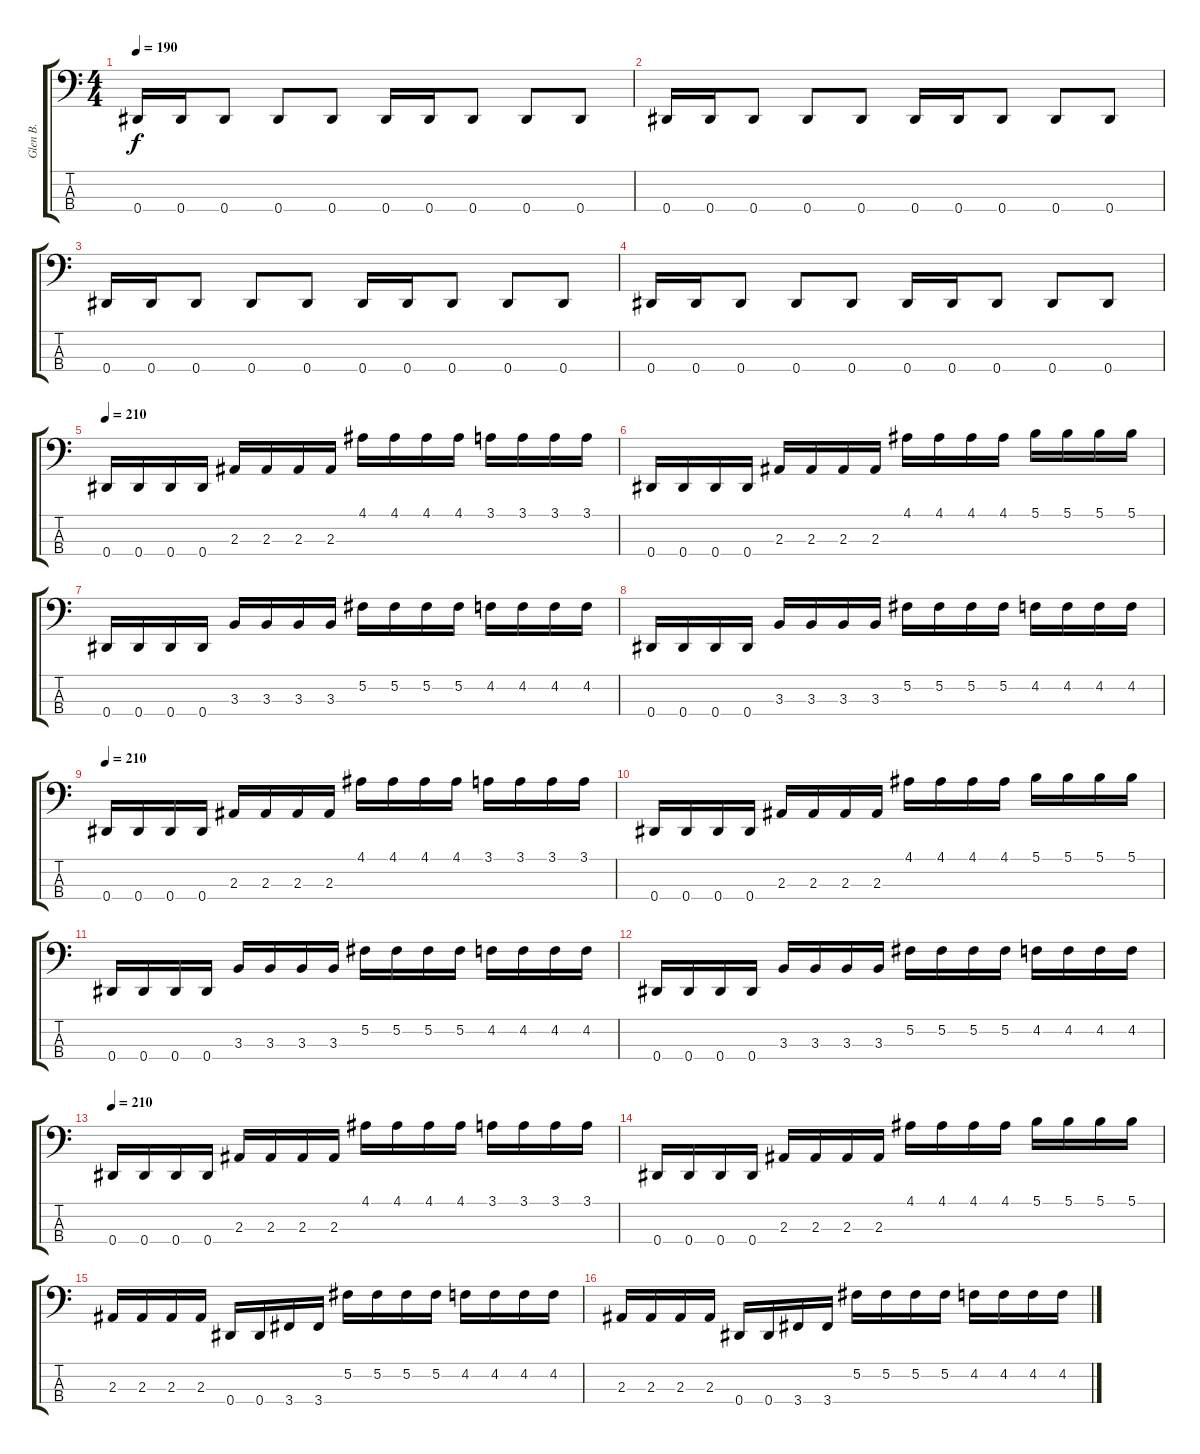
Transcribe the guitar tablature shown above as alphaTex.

\track ("Glen B." "Glen B.") {instrument electricbasspick}
\staff {score tabs}
\tuning (Gb2 Db2 Ab1 Eb1) {hide}
\ts (4 4)
\tempo 190
\clef f4
\ks c
0.4.16{dy f} 0.4.16 0.4.8 0.4.8 0.4.8 0.4.16 0.4.16 0.4.8 0.4.8 0.4.8 |
0.4.16 0.4.16 0.4.8 0.4.8 0.4.8 0.4.16 0.4.16 0.4.8 0.4.8 0.4.8 |
0.4.16 0.4.16 0.4.8 0.4.8 0.4.8 0.4.16 0.4.16 0.4.8 0.4.8 0.4.8 |
0.4.16 0.4.16 0.4.8 0.4.8 0.4.8 0.4.16 0.4.16 0.4.8 0.4.8 0.4.8 |
\tempo 210
0.4.16 0.4.16 0.4.16 0.4.16 2.3.16 2.3.16 2.3.16 2.3.16 4.1.16 4.1.16 4.1.16 4.1.16 3.1.16 3.1.16 3.1.16 3.1.16 |
0.4.16 0.4.16 0.4.16 0.4.16 2.3.16 2.3.16 2.3.16 2.3.16 4.1.16 4.1.16 4.1.16 4.1.16 5.1.16 5.1.16 5.1.16 5.1.16 |
0.4.16 0.4.16 0.4.16 0.4.16 3.3.16 3.3.16 3.3.16 3.3.16 5.2.16 5.2.16 5.2.16 5.2.16 4.2.16 4.2.16 4.2.16 4.2.16 |
0.4.16 0.4.16 0.4.16 0.4.16 3.3.16 3.3.16 3.3.16 3.3.16 5.2.16 5.2.16 5.2.16 5.2.16 4.2.16 4.2.16 4.2.16 4.2.16 |
\tempo 210
0.4.16 0.4.16 0.4.16 0.4.16 2.3.16 2.3.16 2.3.16 2.3.16 4.1.16 4.1.16 4.1.16 4.1.16 3.1.16 3.1.16 3.1.16 3.1.16 |
0.4.16 0.4.16 0.4.16 0.4.16 2.3.16 2.3.16 2.3.16 2.3.16 4.1.16 4.1.16 4.1.16 4.1.16 5.1.16 5.1.16 5.1.16 5.1.16 |
0.4.16 0.4.16 0.4.16 0.4.16 3.3.16 3.3.16 3.3.16 3.3.16 5.2.16 5.2.16 5.2.16 5.2.16 4.2.16 4.2.16 4.2.16 4.2.16 |
0.4.16 0.4.16 0.4.16 0.4.16 3.3.16 3.3.16 3.3.16 3.3.16 5.2.16 5.2.16 5.2.16 5.2.16 4.2.16 4.2.16 4.2.16 4.2.16 |
\tempo 210
0.4.16 0.4.16 0.4.16 0.4.16 2.3.16 2.3.16 2.3.16 2.3.16 4.1.16 4.1.16 4.1.16 4.1.16 3.1.16 3.1.16 3.1.16 3.1.16 |
0.4.16 0.4.16 0.4.16 0.4.16 2.3.16 2.3.16 2.3.16 2.3.16 4.1.16 4.1.16 4.1.16 4.1.16 5.1.16 5.1.16 5.1.16 5.1.16 |
2.3.16 2.3.16 2.3.16 2.3.16 0.4.16 0.4.16 3.4.16 3.4.16 5.2.16 5.2.16 5.2.16 5.2.16 4.2.16 4.2.16 4.2.16 4.2.16 |
2.3.16 2.3.16 2.3.16 2.3.16 0.4.16 0.4.16 3.4.16 3.4.16 5.2.16 5.2.16 5.2.16 5.2.16 4.2.16 4.2.16 4.2.16 4.2.16
